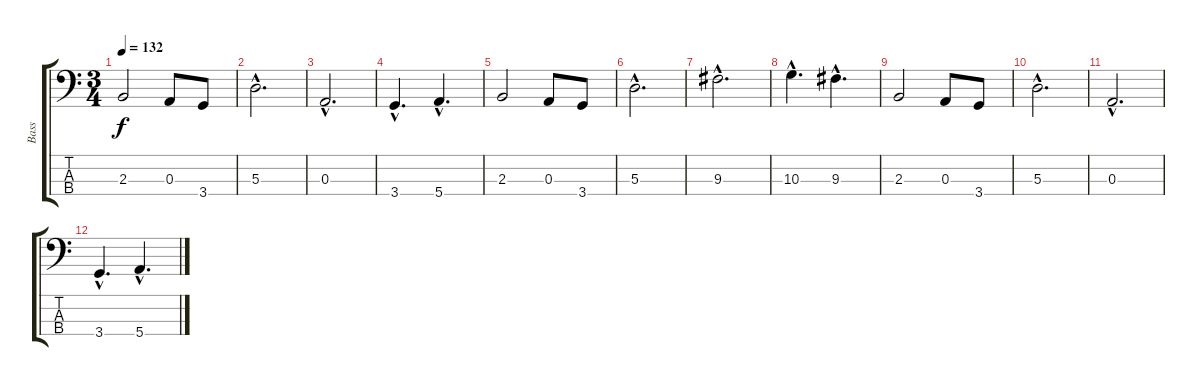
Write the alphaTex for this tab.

\track ("Bass" "Bass") {instrument electricbasspick}
\staff {score tabs}
\tuning (G2 D2 A1 E1) {hide}
\ts (3 4)
\tempo 132
\clef f4
\ks c
2.3.2{dy f} 0.3.8 3.4.8 |
5.3{hac}.2{d} |
0.3{hac}.2{d} |
3.4{hac}.4{d} 5.4{hac}.4{d} |
2.3.2 0.3.8 3.4.8 |
5.3{hac}.2{d} |
9.3{hac}.2{d} |
10.3{hac}.4{d} 9.3{hac}.4{d} |
2.3.2 0.3.8 3.4.8 |
5.3{hac}.2{d} |
0.3{hac}.2{d} |
3.4{hac}.4{d} 5.4{hac}.4{d}
